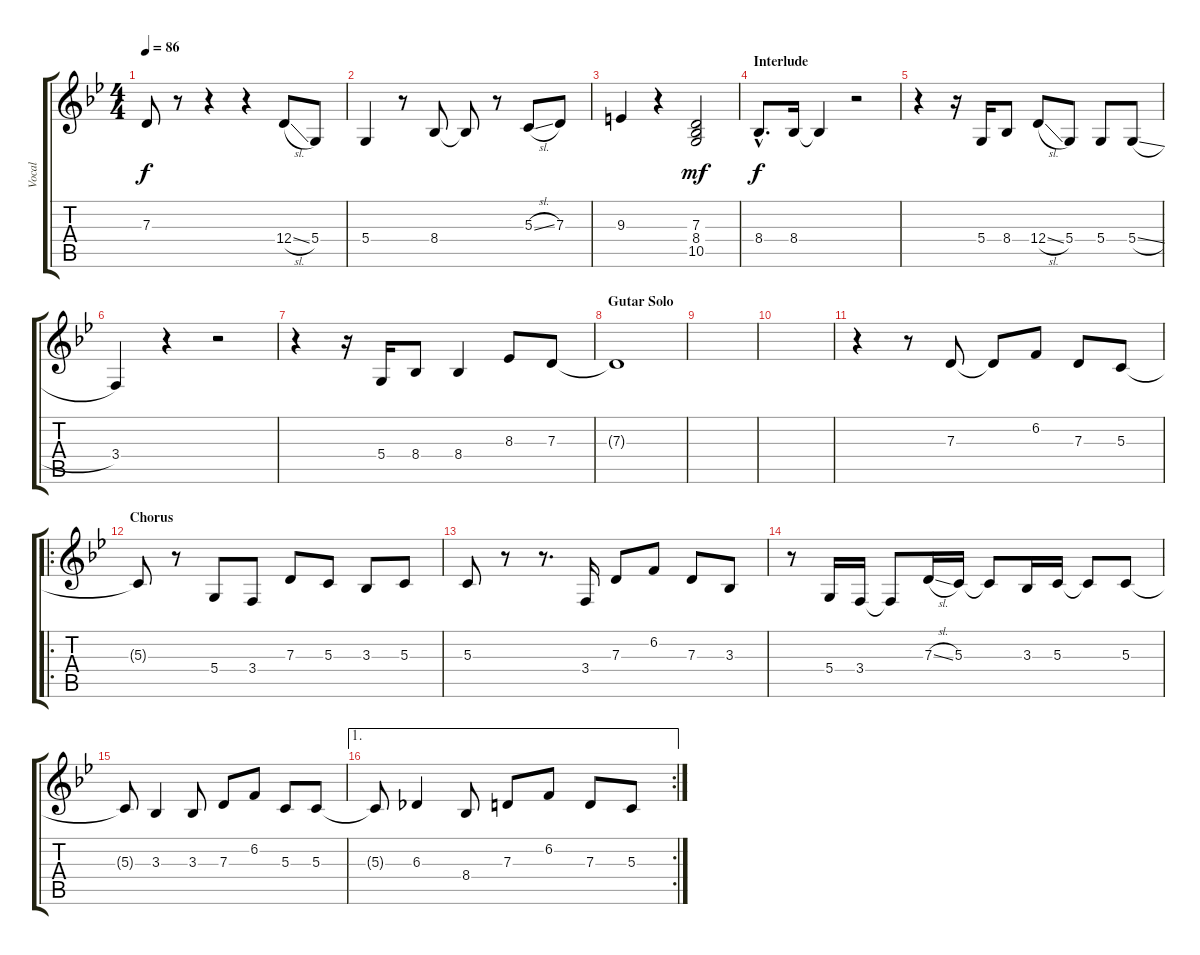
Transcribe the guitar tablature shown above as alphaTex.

\track ("Vocal" "Vocal") {instrument violin}
\staff {score tabs}
\tuning (E4 B3 G3 D3 A2 E2) {hide}
\ts (4 4)
\tempo 86
\clef g2
\ks bb
7.3{t}.8{dy f} r.8 r.4 r.4 12.4{sl}.8 5.4.8 |
5.4.4 r.8 8.4.8 8.4{t}.8 r.8 5.3{sl}.8 7.3.8 |
9.3.4 r.4 (7.3 8.4 10.5).2{dy mf} |
\section ("" "Interlude")
8.4{hac}.8{d dy f} 8.4.16 8.4{t}.4 r.2 |
r.4 r.16 5.4.16 8.4.8 12.4{sl}.8 5.4.8 5.4.8 5.4{sl}.8 |
3.4.4 r.4 r.2 |
r.4 r.16 5.4.16 8.4.8 8.4.4 8.3.8 7.3.8 |
\section ("" "Gutar Solo")
7.3{t}.1 |
|
|
r.4 r.8 7.3.8 7.3{t}.8 6.2.8 7.3.8 5.3.8 |
\ro
\section ("" "Chorus")
5.3{t}.8 r.8 5.4.8 3.4.8 7.3.8 5.3.8 3.3.8 5.3.8 |
5.3.8 r.8 r.8{d} 3.4.16 7.3.8 6.2.8 7.3.8 3.3.8 |
r.8 5.4.16 3.4.16 3.4{t}.8 7.3{sl}.16 5.3.16 5.3{t}.8 3.3.16 5.3.16 5.3{t}.8 5.3.8 |
5.3{t}.8 3.3.4 3.3.8 7.3.8 6.2.8 5.3.8 5.3.8 |
\ae 1
\rc 2
5.3{t}.8 6.3.4 8.4.8 7.3.8 6.2.8 7.3.8 5.3.8
